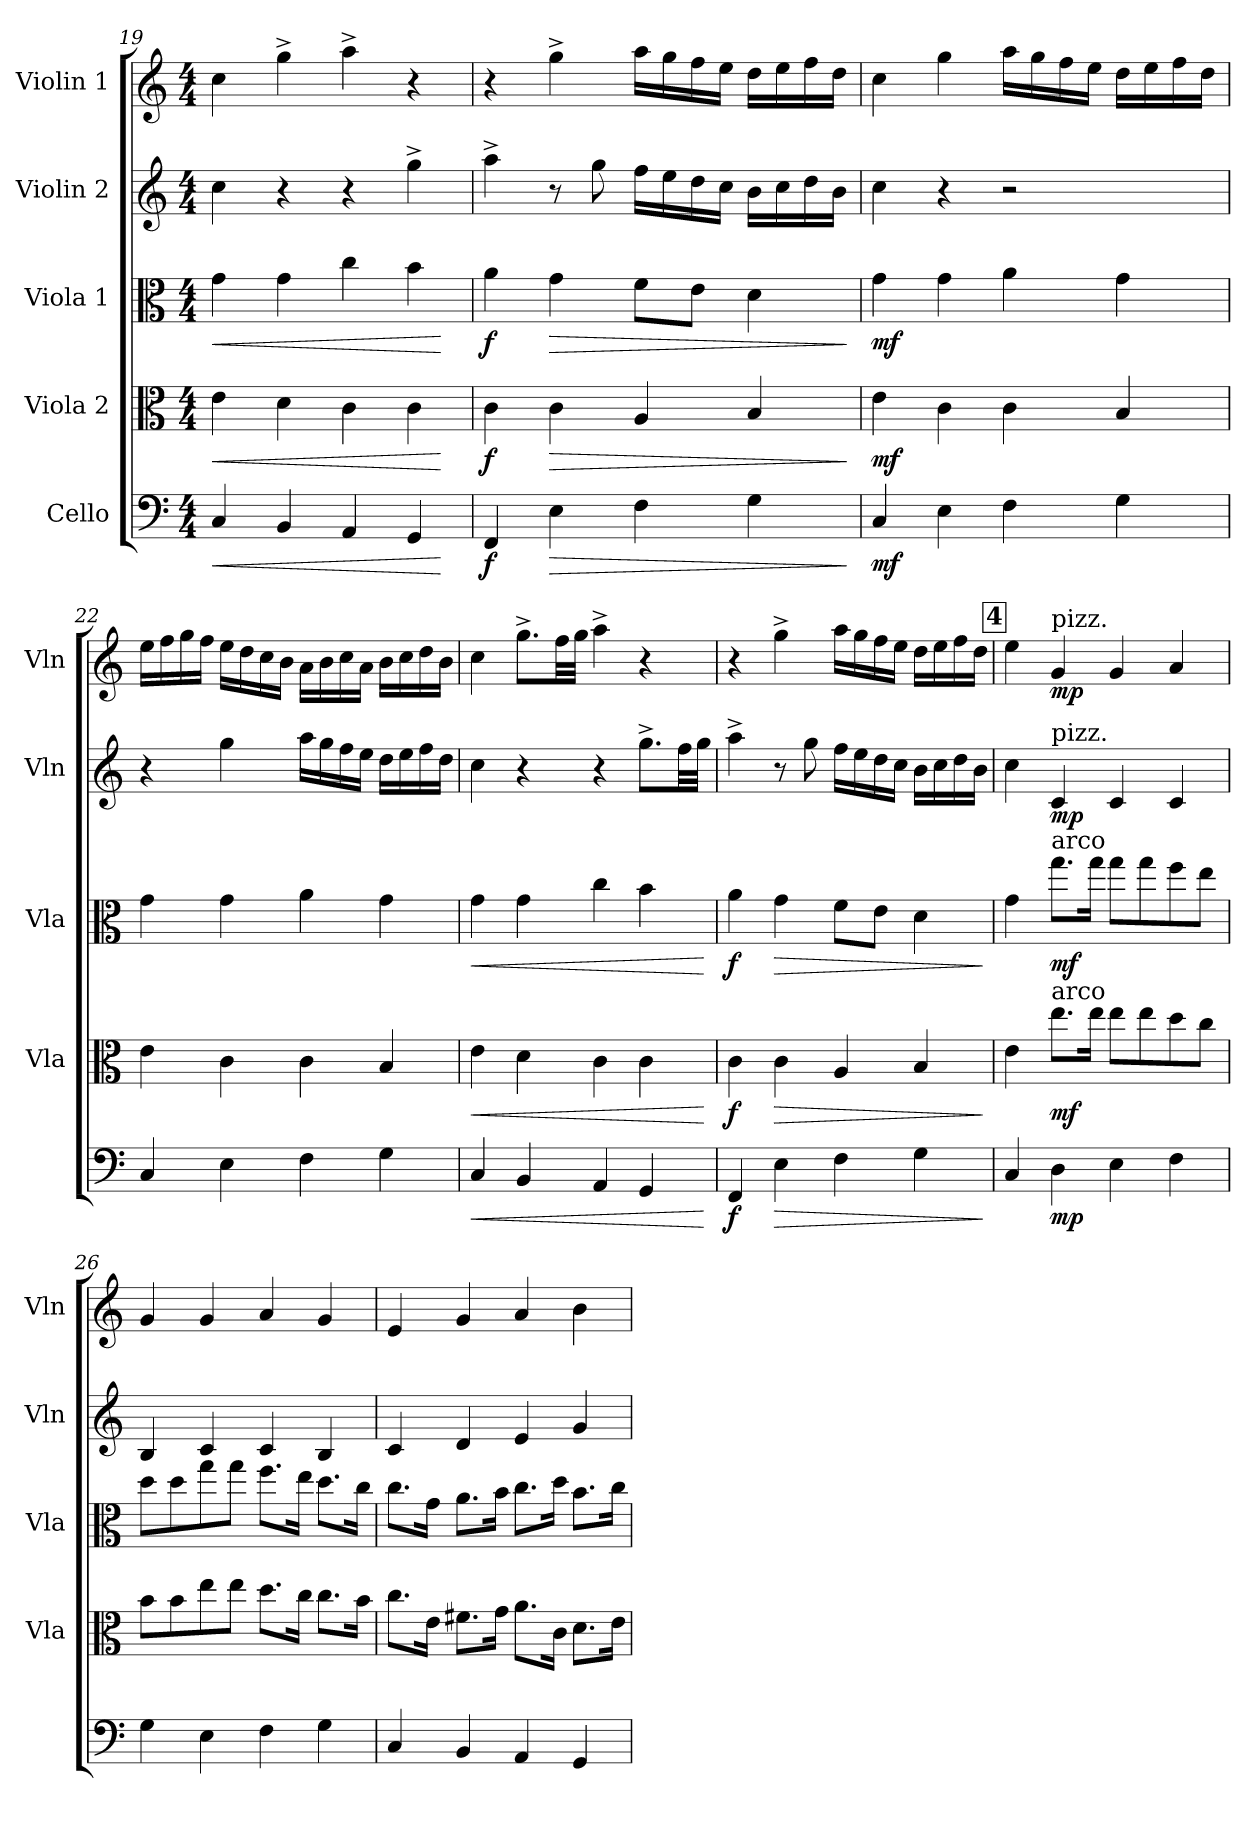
**kern	**dynam	**kern	**dynam	**kern	**dynam	**kern	**dynam	**kern	**dynam
*part5	*part5	*part4	*part4	*part3	*part3	*part2	*part2	*part1	*part1
*staff5	*staff5	*staff4	*staff4	*staff3	*staff3	*staff2	*staff2	*staff1	*staff1
*I"Cello	*	*I"Viola 2	*	*I"Viola 1	*	*I"Violin 2	*	*I"Violin 1	*
*	*	*I'Vla	*	*I'Vla	*	*I'Vln	*	*I'Vln	*
!!LO:LB:g=z
*clefF4	*	*clefC3	*	*clefC3	*	*clefG2	*	*clefG2	*
*k[]	*	*k[]	*	*k[]	*	*k[]	*	*k[]	*
*M4/4	*	*M4/4	*	*M4/4	*	*M4/4	*	*M4/4	*
=19	=19	=19	=19	=19	=19	=19	=19	=19	=19
!	!LO:HP:b	!	!LO:HP:b	!	!LO:HP:b	!	!	!	!
4C/	<	4e\	<	4g\	<	4cc\	.	4cc\	.
4BB/	.	4d\	.	4g\	.	4r	.	4gg^\	.
4AA/	.	4c\	.	4cc\	.	4r	.	4aa^\	.
4GG/	.	4c\	.	4b\	.	4gg^\	.	4r	.
.	[	.	[	.	[	.	.	.	.
=20	=20	=20	=20	=20	=20	=20	=20	=20	=20
!	!LO:DY:b	!	!LO:DY:b	!	!LO:DY:b	!	!	!	!
4FF/	f	4c\	f	4a\	f	4aa^\	.	4r	.
!	!LO:HP:b	!	!LO:HP:b	!	!LO:HP:b	!	!	!	!
4E\	>	4c\	>	4g\	>	8r	.	4gg^\	.
.	.	.	.	.	.	8gg\	.	.	.
4F\	.	4A/	.	8f\L	.	16ff\LL	.	16aa\LL	.
.	.	.	.	.	.	16ee\	.	16gg\	.
.	.	.	.	8e\J	.	16dd\	.	16ff\	.
.	.	.	.	.	.	16cc\JJ	.	16ee\JJ	.
4G\	.	4B/	.	4d\	.	16b\LL	.	16dd\LL	.
.	.	.	.	.	.	16cc\	.	16ee\	.
.	.	.	.	.	.	16dd\	.	16ff\	.
.	.	.	.	.	.	16b\JJ	.	16dd\JJ	.
.	]	.	]	.	]	.	.	.	.
=21	=21	=21	=21	=21	=21	=21	=21	=21	=21
!	!LO:DY:b	!	!LO:DY:b	!	!LO:DY:b	!	!	!	!
4C/	mf	4e\	mf	4g\	mf	4cc\	.	4cc\	.
4E\	.	4c\	.	4g\	.	4r	.	4gg\	.
4F\	.	4c\	.	4a\	.	2r	.	16aa\LL	.
.	.	.	.	.	.	.	.	16gg\	.
.	.	.	.	.	.	.	.	16ff\	.
.	.	.	.	.	.	.	.	16ee\JJ	.
4G\	.	4B/	.	4g\	.	.	.	16dd\LL	.
.	.	.	.	.	.	.	.	16ee\	.
.	.	.	.	.	.	.	.	16ff\	.
.	.	.	.	.	.	.	.	16dd\JJ	.
=22	=22	=22	=22	=22	=22	=22	=22	=22	=22
4C/	.	4e\	.	4g\	.	4r	.	16ee\LL	.
.	.	.	.	.	.	.	.	16ff\	.
.	.	.	.	.	.	.	.	16gg\	.
.	.	.	.	.	.	.	.	16ff\JJ	.
4E\	.	4c\	.	4g\	.	4gg\	.	16ee\LL	.
.	.	.	.	.	.	.	.	16dd\	.
.	.	.	.	.	.	.	.	16cc\	.
.	.	.	.	.	.	.	.	16b\JJ	.
4F\	.	4c\	.	4a\	.	16aa\LL	.	16a\LL	.
.	.	.	.	.	.	16gg\	.	16b\	.
.	.	.	.	.	.	16ff\	.	16cc\	.
.	.	.	.	.	.	16ee\JJ	.	16a\JJ	.
4G\	.	4B/	.	4g\	.	16dd\LL	.	16b\LL	.
.	.	.	.	.	.	16ee\	.	16cc\	.
.	.	.	.	.	.	16ff\	.	16dd\	.
.	.	.	.	.	.	16dd\JJ	.	16b\JJ	.
=23	=23	=23	=23	=23	=23	=23	=23	=23	=23
!	!LO:HP:b	!	!LO:HP:b	!	!LO:HP:b	!	!	!	!
4C/	<	4e\	<	4g\	<	4cc\	.	4cc\	.
4BB/	.	4d\	.	4g\	.	4r	.	8.gg^\L	.
.	.	.	.	.	.	.	.	32ff\LL	.
.	.	.	.	.	.	.	.	32gg\JJJ	.
4AA/	.	4c\	.	4cc\	.	4r	.	4aa^\	.
4GG/	.	4c\	.	4b\	.	8.gg^\L	.	4r	.
.	.	.	.	.	.	32ff\LL	.	.	.
.	.	.	.	.	.	32gg\JJJ	.	.	.
.	[	.	[	.	[	.	.	.	.
=24	=24	=24	=24	=24	=24	=24	=24	=24	=24
!	!LO:DY:b	!	!LO:DY:b	!	!LO:DY:b	!	!	!	!
4FF/	f	4c\	f	4a\	f	4aa^\	.	4r	.
!	!LO:HP:b	!	!LO:HP:b	!	!LO:HP:b	!	!	!	!
4E\	>	4c\	>	4g\	>	8r	.	4gg^\	.
.	.	.	.	.	.	8gg\	.	.	.
4F\	.	4A/	.	8f\L	.	16ff\LL	.	16aa\LL	.
.	.	.	.	.	.	16ee\	.	16gg\	.
.	.	.	.	8e\J	.	16dd\	.	16ff\	.
.	.	.	.	.	.	16cc\JJ	.	16ee\JJ	.
4G\	.	4B/	.	4d\	.	16b\LL	.	16dd\LL	.
.	.	.	.	.	.	16cc\	.	16ee\	.
.	.	.	.	.	.	16dd\	.	16ff\	.
.	.	.	.	.	.	16b\JJ	.	16dd\JJ	.
.	]	.	]	.	]	.	.	.	.
!!LO:PB:g=z
!!LO:REH:place=s1:a:B:fs=14:t=4
=25	=25	=25	=25	=25	=25	=25	=25	=25	=25
4C/	.	4e\	.	4g\	.	4cc\	.	4ee\	.
!	!	!	!	!	!	!	!	!LO:TX:a:t=pizz.	!
!	!	!	!	!	!	!LO:TX:a:t=pizz.	!	!	!
!	!	!	!	!LO:TX:a:t=arco	!	!	!	!	!
!	!	!LO:TX:a:t=arco	!	!	!	!	!	!	!
!	!LO:DY:b	!	!LO:DY:b	!	!LO:DY:b	!	!LO:DY:b	!	!LO:DY:b
4D\	mp	8.ee\L	mf	8.gg\L	mf	4c/	mp	4g/	mp
.	.	16ee\Jk	.	16gg\Jk	.	.	.	.	.
4E\	.	8ee\L	.	8gg\L	.	4c/	.	4g/	.
.	.	8ee\	.	8gg\	.	.	.	.	.
4F\	.	8dd\	.	8ff\	.	4c/	.	4a/	.
.	.	8cc\J	.	8ee\J	.	.	.	.	.
=26	=26	=26	=26	=26	=26	=26	=26	=26	=26
4G\	.	8b\L	.	8dd\L	.	4B/	.	4g/	.
.	.	8b\	.	8dd\	.	.	.	.	.
4E\	.	8ee\	.	8gg\	.	4c/	.	4g/	.
.	.	8ee\J	.	8gg\J	.	.	.	.	.
4F\	.	8.dd\L	.	8.ff\L	.	4c/	.	4a/	.
.	.	16cc\Jk	.	16ee\Jk	.	.	.	.	.
4G\	.	8.cc\L	.	8.dd\L	.	4B/	.	4g/	.
.	.	16b\Jk	.	16cc\Jk	.	.	.	.	.
=27	=27	=27	=27	=27	=27	=27	=27	=27	=27
4C/	.	8.cc\L	.	8.cc\L	.	4c/	.	4e/	.
.	.	16e\Jk	.	16g\Jk	.	.	.	.	.
4BB/	.	8.f#X\L	.	8.a\L	.	4d/	.	4g/	.
.	.	16g\Jk	.	16b\Jk	.	.	.	.	.
4AA/	.	8.a\L	.	8.cc\L	.	4e/	.	4a/	.
.	.	16c\Jk	.	16dd\Jk	.	.	.	.	.
4GG/	.	8.d\L	.	8.b\L	.	4g/	.	4b\	.
.	.	16e\Jk	.	16cc\Jk	.	.	.	.	.
=	=	=	=	=	=	=	=	=	=
*-	*-	*-	*-	*-	*-	*-	*-	*-	*-
